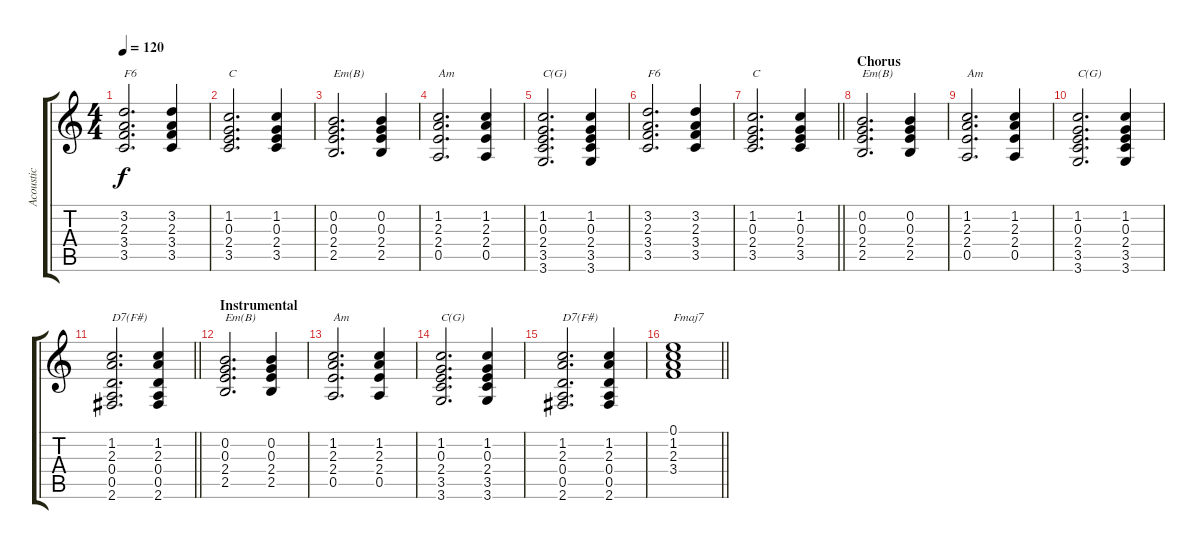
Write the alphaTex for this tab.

\track ("Acoustic" "Acoustic") {instrument acousticguitarsteel}
\staff {score tabs}
\tuning (E4 B3 G3 D3 A2 E2) {hide}
\ts (4 4)
\tempo 120
\clef g2
\ks c
(3.2 2.3 3.4 3.5).2{d txt "F6" dy f} (3.2 2.3 3.4 3.5).4 |
(1.2 0.3 2.4 3.5).2{d txt "C"} (1.2 0.3 2.4 3.5).4 |
(0.2 0.3 2.4 2.5).2{d txt "Em(B)"} (0.2 0.3 2.4 2.5).4 |
(1.2 2.3 2.4 0.5).2{d txt "Am"} (1.2 2.3 2.4 0.5).4 |
(1.2 0.3 2.4 3.5 3.6).2{d txt "C(G)"} (1.2 0.3 2.4 3.5 3.6).4 |
(3.2 2.3 3.4 3.5).2{d txt "F6"} (3.2 2.3 3.4 3.5).4 |
\barLineRight lightlight
(1.2 0.3 2.4 3.5).2{d txt "C"} (1.2 0.3 2.4 3.5).4 |
\section ("" "Chorus")
(0.2 0.3 2.4 2.5).2{d txt "Em(B)"} (0.2 0.3 2.4 2.5).4 |
(1.2 2.3 2.4 0.5).2{d txt "Am"} (1.2 2.3 2.4 0.5).4 |
(1.2 0.3 2.4 3.5 3.6).2{d txt "C(G)"} (1.2 0.3 2.4 3.5 3.6).4 |
\barLineRight lightlight
(1.2 2.3 0.4 0.5 2.6).2{d txt "D7(F#)"} (1.2 2.3 0.4 0.5 2.6).4 |
\section ("" "Instrumental")
(0.2 0.3 2.4 2.5).2{d txt "Em(B)"} (0.2 0.3 2.4 2.5).4 |
(1.2 2.3 2.4 0.5).2{d txt "Am"} (1.2 2.3 2.4 0.5).4 |
(1.2 0.3 2.4 3.5 3.6).2{d txt "C(G)"} (1.2 0.3 2.4 3.5 3.6).4 |
(1.2 2.3 0.4 0.5 2.6).2{d txt "D7(F#)"} (1.2 2.3 0.4 0.5 2.6).4 |
\barLineRight lightlight
(0.1 1.2 2.3 3.4).1{txt "Fmaj7"}
